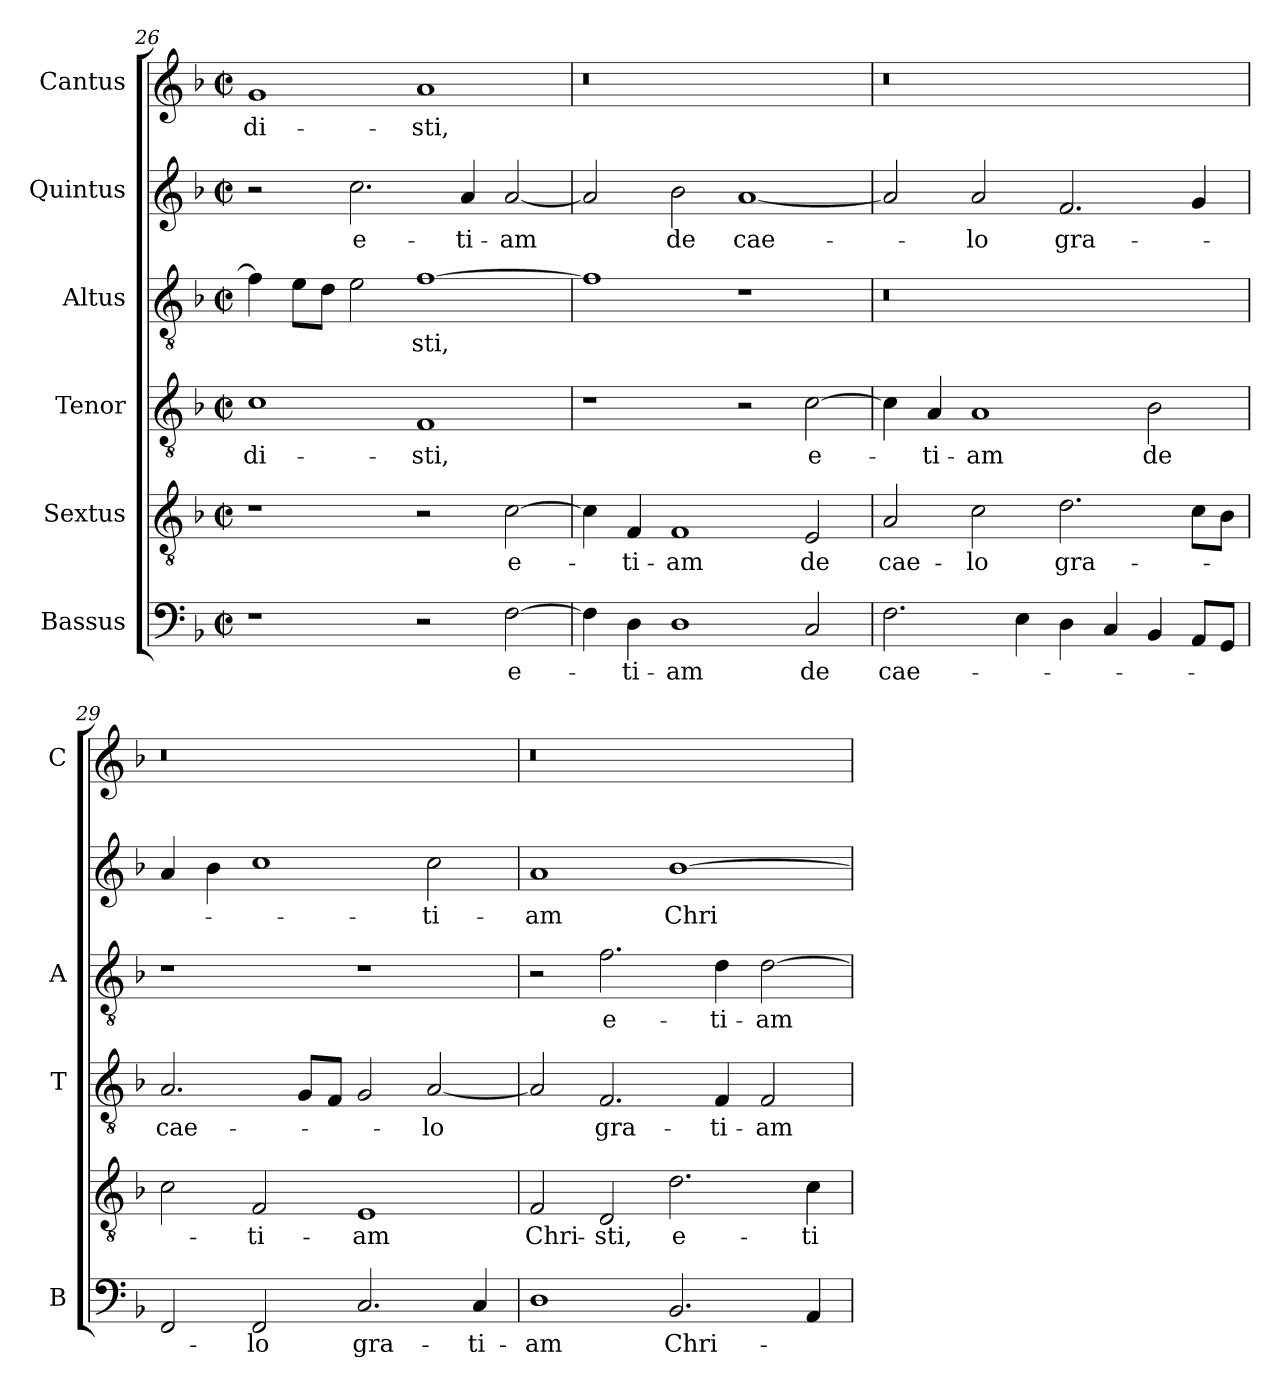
**kern	**text	**kern	**text	**kern	**text	**kern	**text	**kern	**text	**kern	**text
*part6	*part6	*part5	*part5	*part4	*part4	*part3	*part3	*part2	*part2	*part1	*part1
*staff6	*staff6	*staff5	*staff5	*staff4	*staff4	*staff3	*staff3	*staff2	*staff2	*staff1	*staff1
*I"Bassus	*	*I"Sextus	*	*I"Tenor	*	*I"Altus	*	*I"Quintus	*	*I"Cantus	*
*I'B	*	*	*	*I'T	*	*I'A	*	*	*	*I'C	*
*clefF4	*	*clefGv2	*	*clefGv2	*	*clefGv2	*	*clefG2	*	*clefG2	*
*k[b-]	*	*k[b-]	*	*k[b-]	*	*k[b-]	*	*k[b-]	*	*k[b-]	*
*F:	*	*F:	*	*F:	*	*F:	*	*F:	*	*F:	*
*M2/2	*	*M2/2	*	*M2/2	*	*M2/2	*	*M2/2	*	*M2/2	*
*met(c|)	*	*met(c|)	*	*met(c|)	*	*met(c|)	*	*met(c|)	*	*met(c|)	*
=26	=26	=26	=26	=26	=26	=26	=26	=26	=26	=26	=26
1r	.	1r	.	1c	-di-	4f\]	.	2r	.	1g	-di-
.	.	.	.	.	.	8e\L	.	.	.	.	.
.	.	.	.	.	.	8d\J	.	.	.	.	.
.	.	.	.	.	.	2e\	.	2.cc\	e-	.	.
2r	.	2r	.	1F	-sti,	[1f	-sti,	.	.	1a	-sti,
.	.	.	.	.	.	.	.	4a/	-ti-	.	.
[2F\	e-	[2c\	e-	.	.	.	.	[2a/	-am	.	.
=27	=27	=27	=27	=27	=27	=27	=27	=27	=27	=27	=27
4F\]	.	4c\]	.	1r	.	1f]	.	2a/]	.	0r	.
4D\	-ti-	4F/	-ti-	.	.	.	.	.	.	.	.
1D	-am	1F	-am	.	.	.	.	2b-\	de	.	.
.	.	.	.	2r	.	1r	.	[1a	cae-	.	.
2C/	de	2E/	de	[2c\	e-	.	.	.	.	.	.
!!LO:LB:g=z
=28	=28	=28	=28	=28	=28	=28	=28	=28	=28	=28	=28
2.F\	cae-	2A/	cae-	4c\]	.	0r	.	2a/]	.	0r	.
.	.	.	.	4A/	-ti-	.	.	.	.	.	.
.	.	2c\	-lo	1A	-am	.	.	2a/	-lo	.	.
4E\	.	.	.	.	.	.	.	.	.	.	.
4D\	.	2.d\	gra-	.	.	.	.	2.f/	gra-	.	.
4C/	.	.	.	.	.	.	.	.	.	.	.
4BB-/	.	.	.	2B-\	de	.	.	.	.	.	.
8AA/L	.	8c\L	.	.	.	.	.	4g/	.	.	.
8GG/J	.	8B-\J	.	.	.	.	.	.	.	.	.
=29	=29	=29	=29	=29	=29	=29	=29	=29	=29	=29	=29
2FF/	.	2c\	.	2.A/	cae-	1r	.	4a/	.	0r	.
.	.	.	.	.	.	.	.	4b-\	.	.	.
2FF/	-lo	2F/	-ti-	.	.	.	.	1cc	.	.	.
.	.	.	.	8G/L	.	.	.	.	.	.	.
.	.	.	.	8F/J	.	.	.	.	.	.	.
2.C/	gra-	1E	-am	2G/	.	1r	.	.	.	.	.
.	.	.	.	[2A/	-lo	.	.	2cc\	-ti-	.	.
4C/	-ti-	.	.	.	.	.	.	.	.	.	.
=30	=30	=30	=30	=30	=30	=30	=30	=30	=30	=30	=30
1D	-am	2F/	Chri-	2A/]	.	2r	.	1a	-am	0r	.
.	.	2D/	-sti,	2.F/	gra-	2.f\	e-	.	.	.	.
2.BB-/	Chri-	2.d\	e-	.	.	.	.	[1b-	Chri-	.	.
.	.	.	.	4F/	-ti-	4d\	-ti-	.	.	.	.
.	.	.	.	2F/	-am	[2d\	-am	.	.	.	.
4AA/	.	4c\	-ti-	.	.	.	.	.	.	.	.
=	=	=	=	=	=	=	=	=	=	=	=
*-	*-	*-	*-	*-	*-	*-	*-	*-	*-	*-	*-
